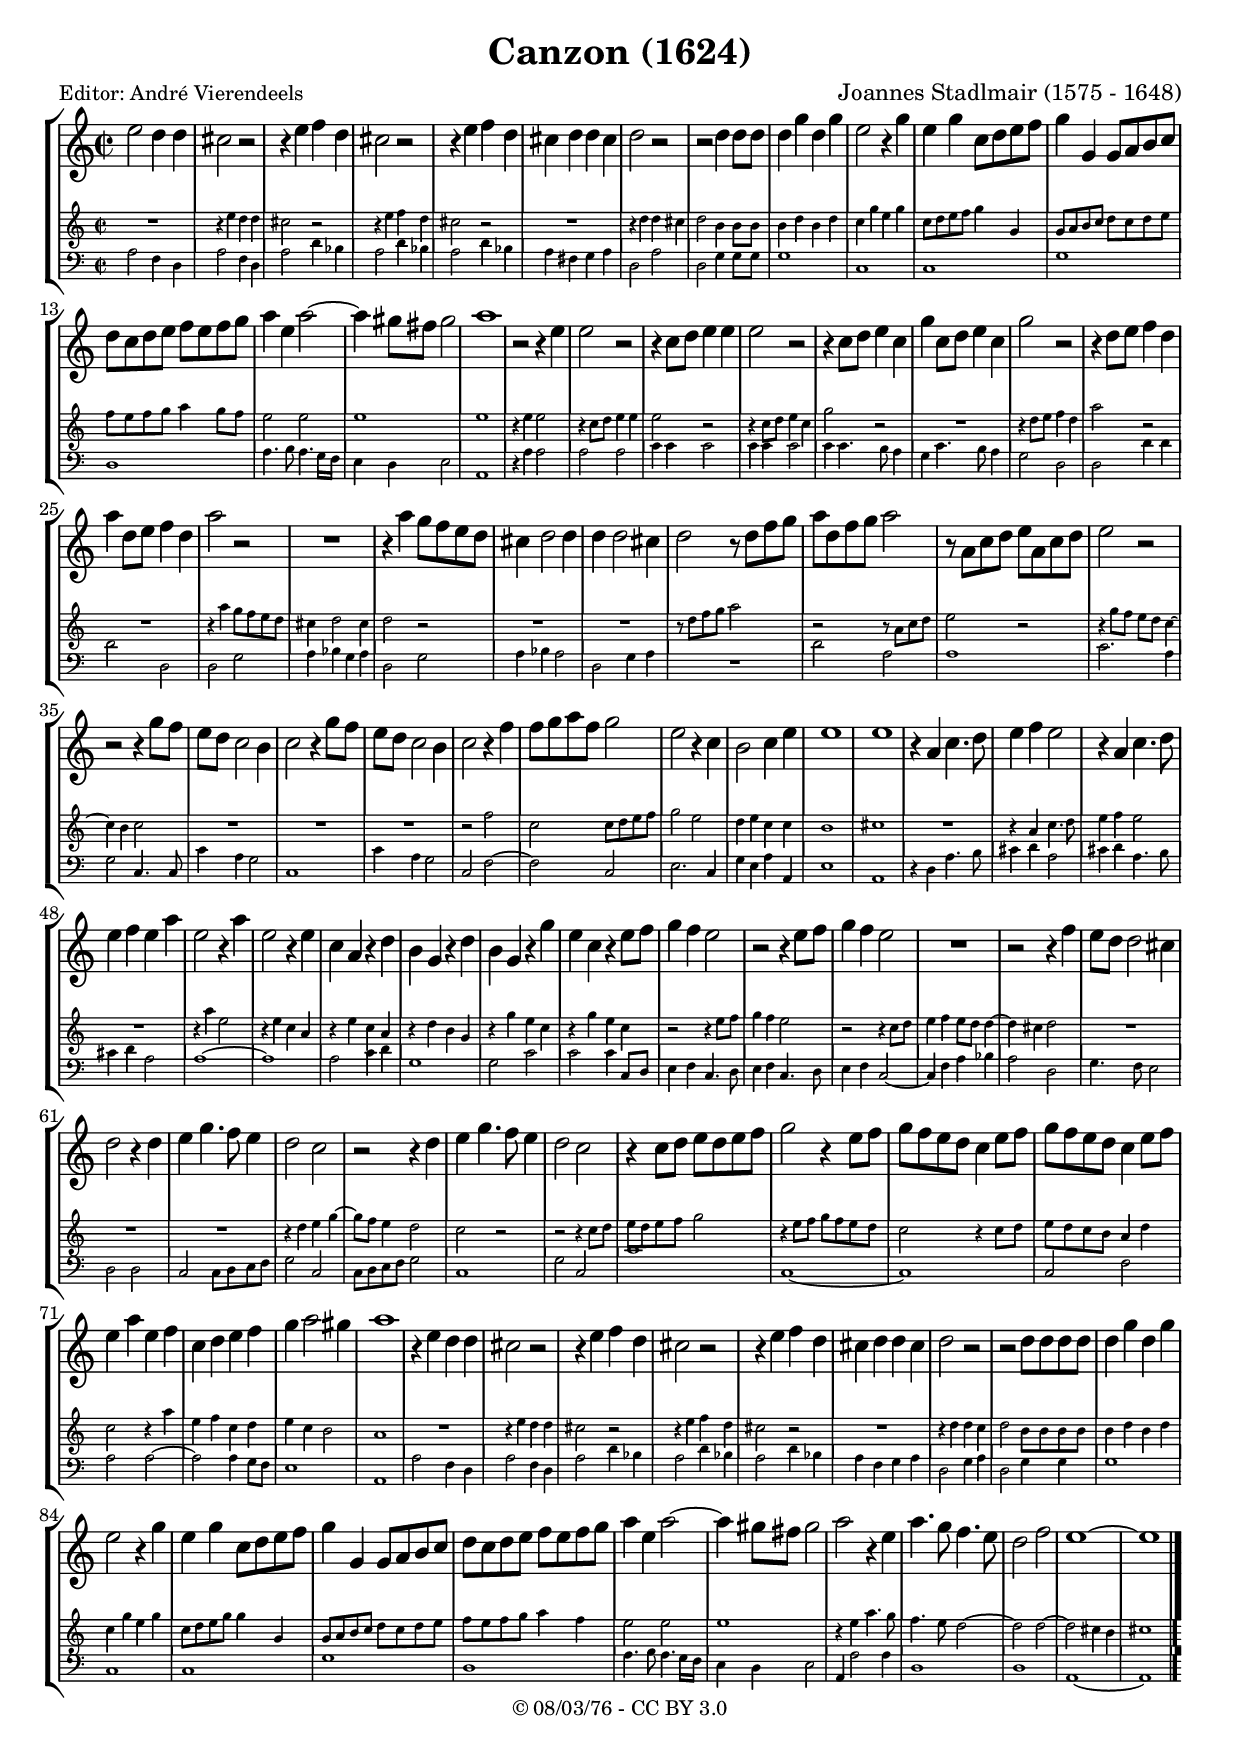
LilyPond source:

\version "2.20.0"

\version "2.20.0"
% automatically converted by musicxml2ly from IMSLP35017-PMLP78799-Stadlmair_-_canzon
\pointAndClickOff

%% additional definitions required by the score:
\language "english"

\header {
    poet = \markup \smaller { "Editor: André Vierendeels" }
    composer = "Joannes Stadlmair (1575 - 1648)"
    title = "Canzon (1624)"
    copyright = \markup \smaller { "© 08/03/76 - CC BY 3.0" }
}

minSpace = \with {
            \override VerticalAxisGroup.staff-staff-spacing =
            #'((basic-distance . 0)
               (minimum-distance . 0)
               (padding . 0)
               (stretchability . 10))
             % \override VerticalAxisGroup.default-staff-staff-spacing.basic-distance = #1
}

lessSpace = \with {
            \override VerticalAxisGroup.staff-staff-spacing =
            #'((basic-distance . 0)
               (minimum-distance . 2)
               (padding . 2)
               (stretchability . 10))
}


PartPOneVoiceOne =  \relative e'' {
    \clef "treble" \time 2/2 | % 1
    e2 d4 d4 | % 2
    cs2 r2 | % 3
    r4 e4 f4 d4 | % 4
    cs2 r2 | % 5
    r4 e4 f4 d4 | % 6
    cs4 d4 d4 cs4 | % 7
    d2 r2 | % 8
    r2 d4 d8 d8 | % 9
    d4 g4 d4 g4 | \barNumberCheck #10
    e2 r4 g4 | % 11
    e4 g4 c,8 d8 e8 f8 | % 12
    g4 g,4 g8 a8 b8 c8 | % 13
    d8 c8 d8 e8 f8 e8 f8 g8 | % 14
    a4 e4 a2 ~ | % 15
    a4 gs8 fs8 gs2 | % 16
    a1 | % 17
    r2 r4 e4 | % 18
    e2 r2 | % 19
    r4 c8 d8 e4 e4 | \barNumberCheck #20
    e2 r2 | % 21
    r4 c8 d8 e4 c4 | % 22
    g'4 c,8 d8 e4 c4 |
    g'=''2 r2 | % 24
    r4 d8 e8 f4 d4 | % 25
    a'4 d,8 e8 f4 d4 | % 26
    a'2 r2 | % 27
    R1 | % 28
    r4 a4 g8 f8 e8 d8 | % 29
    cs4 d2 d4 | \barNumberCheck #30
    d4 d2 cs4 | % 31
    d2 r8 d8 f8 g8 | % 32
    a8 d,8 f8 g8 a2 | % 33
    r8 a,8 c8 d8 e8 a,8 c8 d8 | % 34
    e2 r2 | % 35
    r2 r4 g8 f8 | % 36
    e8 d8 c2 b4 | % 37
    c2 r4 g'8 f8 | % 38
    e8 d8 c2 b4 | % 39
    c2 r4 f4 | \barNumberCheck #40
    f8 g8 a8 f8 g2 | % 41
    e2 r4 c4 | % 42
    b2 c4 e4 | % 43
    e1 | % 44
    e1 | % 45
    r4 a,4 c4. d8 | % 46
    e4 f4 e2 | % 47
    r4 a,4 c4. d8 | % 48
    e4 f4 e4 a4 | % 49
    e2 r4 a4 | \barNumberCheck #50
    e2 r4 e4 | % 51
    c4 a4 r4 d4 | % 52
    b4 g4 r4 d'4 | % 53
    b4 g4 r4 g'4 |
    e=''4 c4 r4 e8 f8 | % 55
    g4 f4 e2 | % 56
    r2 r4 e8 f8 | % 57
    g4 f4 e2 | % 58
    R1 | % 59
    r2 r4 f4 | \barNumberCheck #60
    e8 d8 d2 cs4 | % 61
    d2 r4 d4 | % 62
    e4 g4. f8 e4 | % 63
    d2 c2 | % 64
    r2 r4 d4 | % 65
    e4 g4. f8 e4 | % 66
    d2 c2 | % 67
    r4 c8 d8 e8 d8 e8 f8 | % 68
    g2 r4 e8 f8 | % 69
    g8 f8 e8 d8 c4 e8 f8 | \barNumberCheck #70
    g8 f8 e8 d8 c4 e8 f8 | % 71
    e4 a4 e4 f4 | % 72
    c4 d4 e4 f4 | % 73
    g4 a2 gs4 | % 74
    a1 | % 75
    r4 e4 d4 d4 | % 76
    cs2 r2 | % 77
    r4 e4 f4 d4 | % 78
    cs2 r2 | % 79
    r4 e4 f4 d4 | \barNumberCheck #80
    cs4 d4 d4 cs4 | % 81
    d2 r2 | % 82
    r2 d8 d8 d8 d8 | % 83
    d4 g4 d4 g4 |
    e=''2 r4 g4 | % 85
    e4 g4 c,8 d8 e8 f8 | % 86
    g4 g,4 g8 a8 b8 c8 | % 87
    d8 c8 d8 e8 f8 e8 f8 g8 | % 88
    a4 e4 a2 ~ | % 89
    a4 gs8 fs8 gs2 | \barNumberCheck #90
    a2 r4 e4 | % 91
    a4. g8 f4. e8 | % 92
    d2 f2 | % 93
    e1 ~ | % 94
    e1 \bar "|."
}

PartPTwoVoiceOne =  \relative e'' {
    \clef "treble" \time 2/2 | % 1
    R1 | % 2
    r4 e4 d4 d4 | % 3
    cs2 r2 | % 4
    r4 e4 f4 d4 | % 5
    cs2 r2 | % 6
    R1 | % 7
    r4 d4 d4 cs4 | % 8
    d2 b4 b8 b8 | % 9
    b4 d4 b4 d4 | \barNumberCheck #10
    c4 g'4 e4 g4 | % 11
    c,8 d8 e8 f8 g4 g,4 | % 12
    g8 a8 b8 c8 d8 c8 d8 e8 | % 13
    f8 e8 f8 g8 a4 g8 f8 | % 14
    e2 e2 | % 15
    e1 | % 16
    e1 | % 17
    r4 e4 e2 | % 18
    r4 c8 d8 e4 e4 | % 19
    e2 r2 | \barNumberCheck #20
    r4 c8 d8 e4 c4 | % 21
    g'2 r2 | % 22
    R1 | % 23
    r4 d=''8 e8 f4 d4 | % 24
    a'2 r2 | % 25
    R1 | % 26
    r4 a4 g8 f8 e8 d8 | % 27
    cs4 d2 cs4 | % 28
    d2 r2 | % 29
    R1*2 | % 31
    r8 d8 f8 g8 a2 | % 32
    r2 r8 a,8 c8 d8 | % 33
    e2 r2 | % 34
    r4 g8 f8 e8 d8 c4 ~ | % 35
    c4 b4 c2 | % 36
    R1*3 | % 39
    r2 f2 | \barNumberCheck #40
    c2 c8 d8 e8 f8 | % 41
    g2 e2 | % 42
    d4 e4 c4 c4 | % 43
    b1 | % 44
    cs1 | % 45
    R1 | % 46
    r4 a4 c4. d8 | % 47
    e4 f4 e2 | % 48
    R1 | % 49
    r4 a4 e2 | \barNumberCheck #50
    r4 e4 c4 a4 | % 51
    r4 e'4 c4 a4 | % 52
    r4 d4 b4 g4 | % 53
    r4 g'4 e4 c4 |
    r4 g'=''4 e4 c4 | % 55
    r2 r4 e8 f8 | % 56
    g4 f4 e2 | % 57
    r2 r4 c8 d8 | % 58
    e4 f4 e8 d8 d4 ~ | % 59
    d4 cs4 d2 | \barNumberCheck #60
    R1*3 | % 63
    r4 d4 e4 g4 ~ | % 64
    g8 f8 e4 d2 | % 65
    c2 r2 | % 66
    r2 r4 c8 d8 | % 67
    e8 d8 e8 f8 g2 | % 68
    r4 e8 f8 g8 f8 e8 d8 | % 69
    c2 r4 c8 d8 | \barNumberCheck #70
    e8 d8 c8 b8 a4 d4 | % 71
    c2 r4 a'4 | % 72
    e4 f4 c4 d4 | % 73
    e4 c4 b2 | % 74
    a1 | % 75
    R1 | % 76
    r4 e'4 d4 d4 | % 77
    cs2 r2 | % 78
    r4 e4 f4 d4 | % 79
    cs2 r2 | \barNumberCheck #80
    R1 | % 81
    r4 d4 d4 c4 | % 82
    d2 b8 b8 b8 b8 | % 83
    b4 d4 b4 d4 |
    c=''4 g'4 e4 g4 | % 85
    c,8 d8 e8 g8 g4 g,4 | % 86
    g8 a8 b8 c8 d8 c8 d8 e8 | % 87
    f8 e8 f8 g8 a4 f4 | % 88
    e2 e2 | % 89
    e1 | \barNumberCheck #90
    r4 e4 a4. g8 | % 91
    f4. e8 d2 ~ | % 92
    d2 d2 ~ | % 93
    d2 cs4 b4 | % 94
    cs1 \bar "|."
}

PartPThreeVoiceOne =  \relative a {
    \clef "bass" \time 2/2 | % 1
    a2 f4 d4 | % 2
    a'2 f4 d4 | % 3
    a'2 d4 bf4 | % 4
    a2 d4 bf4 | % 5
    a2 d4 bf4 | % 6
    a4 fs4 g4 a4 | % 7
    d,2 a'2 | % 8
    d,2 g4 g8 g8 | % 9
    g1 | \barNumberCheck #10
    c,1 | % 11
    c1 | % 12
    g'1 | % 13
    d1 | % 14
    a'4. b8 a4. g16 f16 | % 15
    e4 d4 e2 | % 16
    a,1 | % 17
    r4 a'4 a2 | % 18
    a2 a2 | % 19
    c4 c4 c2 | \barNumberCheck #20
    c4 c4 c2 | % 21
    c4 c4. b8 a4 | % 22
    g4 c4. b8 a4 |
    g=2 d2 | % 24
    d2 d'4 d4 | % 25
    d2 d,2 | % 26
    d2 g2 | % 27
    a4 bf4 g4 a4 | % 28
    d,2 g2 | % 29
    a4 bf4 a2 | \barNumberCheck #30
    d,2 g4 a4 | % 31
    R1 | % 32
    d2 a2 | % 33
    a1 | % 34
    c2. a4 | % 35
    g2 c,4. c8 | % 36
    c'4 a4 g2 | % 37
    c,1 | % 38
    c'4 a4 g2 | % 39
    c,2 f2 ~ | \barNumberCheck #40
    f2 c2 | % 41
    e2. c4 | % 42
    g'4 e4 a4 a,4 | % 43
    e'1 | % 44
    a,1 | % 45
    r4 d4 a'4. b8 | % 46
    cs4 d4 a2 | % 47
    cs4 d4 a4. b8 | % 48
    cs4 d4 a2 | % 49
    a1 ~ | \barNumberCheck #50
    a1 | % 51
    a2 c4 d4 | % 52
    g,1 | % 53
    g2 c2 |
    c='2 c4 c,8 d8 | % 55
    e4 f4 c4. d8 | % 56
    e4 f4 c4. d8 | % 57
    e4 f4 c2 ~ | % 58
    c4 f4 a4 bf4 | % 59
    a2 d,2 | \barNumberCheck #60
    g4. f8 e2 | % 61
    d2 d2 | % 62
    c2 c8 d8 e8 f8 | % 63
    g2 c,2 | % 64
    c8 d8 e8 f8 g2 | % 65
    c,1 | % 66
    g'2 c,2 | % 67
    c'1 | % 68
    c,1 ~ | % 69
    c1 | \barNumberCheck #70
    c2 f2 | % 71
    a2 a2 ~ | % 72
    a2 a4 g8 f8 | % 73
    e1 | % 74
    a,1 | % 75
    a'2 f4 d4 | % 76
    a'2 f4 d4 | % 77
    a'2 d4 bf4 | % 78
    a2 d4 bf4 | % 79
    a2 d4 bf4 | \barNumberCheck #80
    a4 f4 g4 a4 | % 81
    d,2 g4 a4 | % 82
    d,2 g4 g4 | % 83
    g1 |
    c,=1 | % 85
    c1 | % 86
    g'1 | % 87
    d1 | % 88
    a'4. b8 a4. g16 f16 | % 89
    e4 d4 e2 | \barNumberCheck #90
    a,4 a'2 a4 | % 91
    d,1 | % 92
    d1 | % 93
    a1 ~ | % 94
    a1 \bar "|."
}


\header {
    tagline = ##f
}
\paper {
    page-count = #1
}


\score {
    \new StaffGroup <<
        \new Staff \with \lessSpace
        { \PartPOneVoiceOne }
        \new Staff \with \minSpace
        { \magnifyStaff #(magstep -4) \PartPTwoVoiceOne }
        \new Staff \with \minSpace
        { \magnifyStaff #(magstep -4) \PartPThreeVoiceOne }
    >>
    \layout {
      indent = 0\cm
      \context { \Score
          \override SpacingSpanner.common-shortest-duration = #(ly:make-moment 1/4)
      }
    }
}
